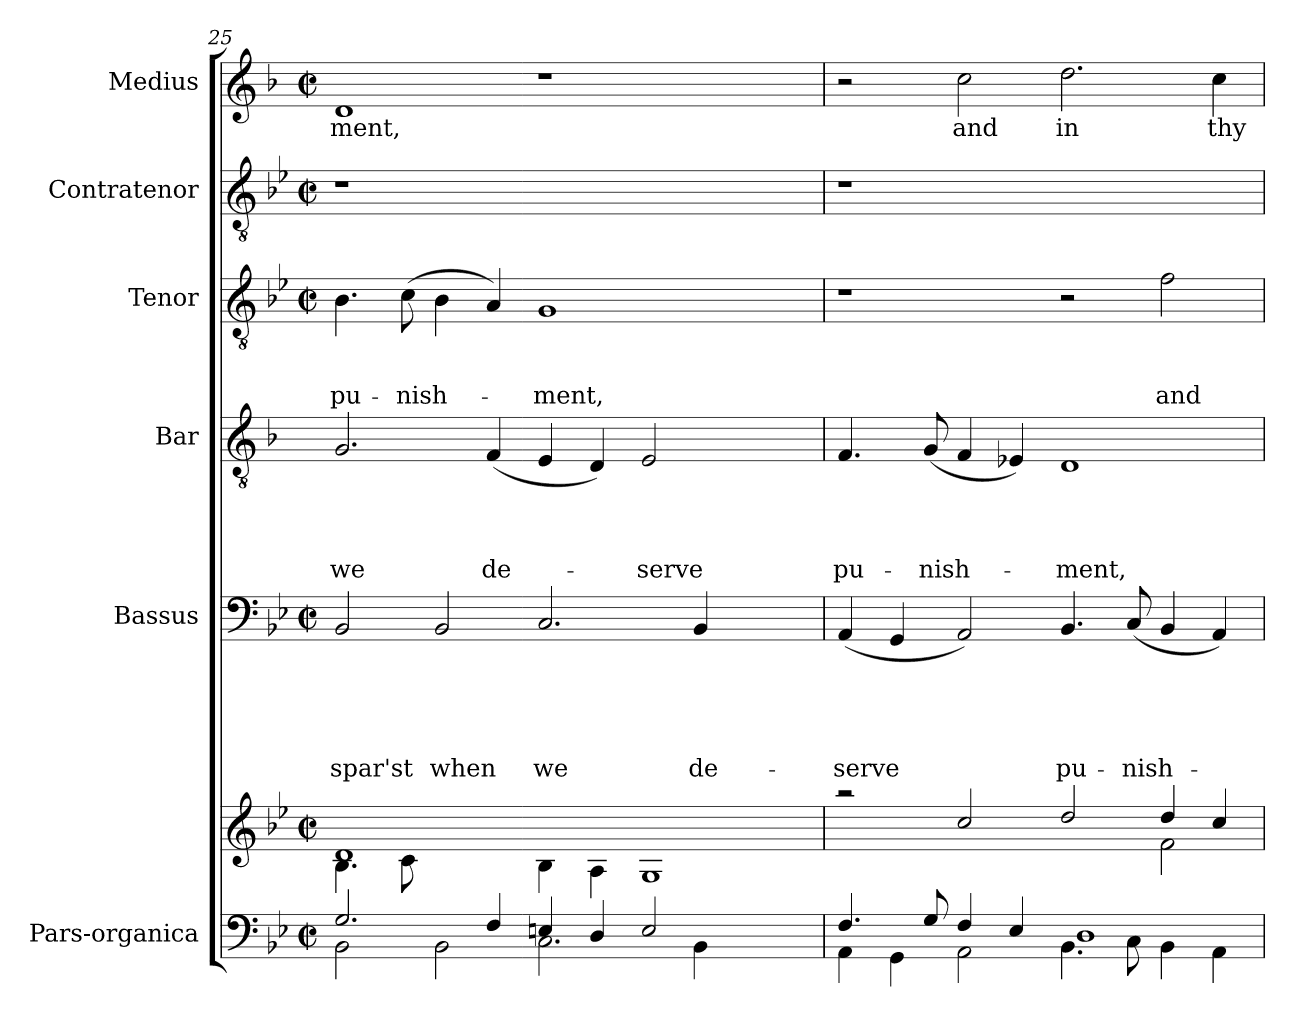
**kern	**kern	**kern	**text	**text	**text	**text	**text	**kern	**text	**text	**text	**text	**kern	**text	**text	**text	**kern	**kern	**text
*part6	*part6	*part5	*part5	*part5	*part5	*part5	*part5	*part4	*part4	*part4	*part4	*part4	*part3	*part3	*part3	*part3	*part2	*part1	*part1
*staff7	*staff6	*staff5	*staff5	*staff5	*staff5	*staff5	*staff5	*staff4	*staff4	*staff4	*staff4	*staff4	*staff3	*staff3	*staff3	*staff3	*staff2	*staff1	*staff1
*I"Pars-organica	*	*I"Bassus	*	*	*	*	*	*I"Bar	*	*	*	*	*I"Tenor	*	*	*	*I"Contratenor	*I"Medius	*
*	*	*I'B	*	*	*	*	*	*I'Bar	*	*	*	*	*I'T	*	*	*	*	*I'M	*
*clefF4	*clefG2	*clefF4	*	*	*	*	*	*clefGv2	*	*	*	*	*clefGv2	*	*	*	*clefGv2	*clefG2	*
*	*	*	*	*	*	*	*	*ITrd-3c-5	*	*	*	*	*ITrd-3c-5	*	*	*	*	*ITrd-3c-5	*
*k[b-e-]	*k[b-e-]	*k[b-e-]	*	*	*	*	*	*k[b-e-]	*	*	*	*	*k[b-e-a-]	*	*	*	*k[b-e-]	*k[b-e-]	*
*B-:	*B-:	*B-:	*	*	*	*	*	*B-:	*	*	*	*	*E-:	*	*	*	*B-:	*B-:	*
*M2/2	*M2/2	*M2/2	*	*	*	*	*	*	*	*	*	*	*M2/2	*	*	*	*M2/2	*M2/2	*
*met(c|)	*met(c|)	*met(c|)	*	*	*	*	*	*	*	*	*	*	*met(c|)	*	*	*	*met(c|)	*met(c|)	*
=25	=25	=25	=25	=25	=25	=25	=25	=25	=25	=25	=25	=25	=25	=25	=25	=25	=25	=25	=25
*^	*^	*	*	*	*	*	*	*	*	*	*	*	*	*	*	*	*	*	*
!	!	!	!	!	!	!	!	!	!LO:LY:b	!	!	!	!	!LO:LY:b	!	!	!	!LO:LY:b	!	!	!LO:LY:b
2BB-\	2.G/	1d	4.B-\	2BB-/	.	.	.	.	spar'st	2.c/	.	.	.	we	4.e-\	.	.	pu-	1r	1g	-ment,
!	!	!	!	!	!	!	!	!	!	!	!	!	!	!	!	!	!	!LO:LY:b	!	!	!
.	.	.	8c\	.	.	.	.	.	.	.	.	.	.	.	(>8f\	.	.	-nish-	.	.	.
!	!	!	!	!	!	!	!	!	!LO:LY:b	!	!	!	!	!	!	!	!	!	!	!	!
2BB-\	.	.	0ryy	2BB-/	.	.	.	.	when	.	.	.	.	.	4e-\	.	.	.	.	.	.
!	!	!	!	!	!	!	!	!	!	!	!	!	!	!LO:LY:b	!	!	!	!	!	!	!
.	4F/	.	.	.	.	.	.	.	.	(<4B-/	.	.	.	de-	4d/)	.	.	.	.	.	.
!	!	!	!	!	!	!	!	!	!LO:LY:b	!	!	!	!	!	!	!	!	!LO:LY:b	!	!	!
2.C\	4En/	4B-\	.	2.C/	.	.	.	.	we	4A/	.	.	.	.	1c	.	.	-ment,	1.ryy	1r	.
.	4D/	4A\	.	.	.	.	.	.	.	4G/)	.	.	.	.	.	.	.	.	.	.	.
!	!	!	!	!	!	!	!	!	!	!	!	!	!	!LO:LY:b	!	!	!	!	!	!	!
.	2E/	1G	.	.	.	.	.	.	.	2A/	.	.	.	-serve	.	.	.	.	.	.	.
!	!	!	!	!	!	!	!	!	!LO:LY:b	!	!	!	!	!	!	!	!	!	!	!	!
4BB-\	.	.	.	4BB-/	.	.	.	.	de-	.	.	.	.	.	.	.	.	.	.	.	.
2ryy	2ryy	.	.	2ryy	.	.	.	.	.	2ryy	.	.	.	.	2ryy	.	.	.	.	2ryy	.
=26	=26	=26	=26	=26	=26	=26	=26	=26	=26	=26	=26	=26	=26	=26	=26	=26	=26	=26	=26	=26	=26
!	!	!	!	!	!	!	!	!	!LO:LY:b	!	!	!	!	!LO:LY:b	!	!	!	!	!	!	!
4.F/	4AA\	2raa	1.ryy	(<4AA/	.	.	.	.	-serve	4.B-/	.	.	.	pu-	1r	.	.	.	1r	2r	.
.	4GG\	.	.	4GG/	.	.	.	.	.	.	.	.	.	.	.	.	.	.	.	.	.
!	!	!	!	!	!	!	!	!	!	!	!	!	!	!LO:LY:b	!	!	!	!	!	!	!
8G/	.	.	.	.	.	.	.	.	.	(<8c/	.	.	.	-nish-	.	.	.	.	.	.	.
!	!	!	!	!	!	!	!	!	!	!	!	!	!	!	!	!	!	!	!	!	!LO:LY:b
4F/	2AA\	2cc/	.	2AA/)	.	.	.	.	.	4B-/	.	.	.	.	.	.	.	.	.	2ff\	and
4E-/	.	.	.	.	.	.	.	.	.	4A-/)	.	.	.	.	.	.	.	.	.	.	.
!	!	!	!	!	!	!	!	!	!LO:LY:b	!	!	!	!	!LO:LY:b	!	!	!	!	!	!	!LO:LY:b
4.BB-\	1D	2dd/	.	4.BB-/	.	.	.	.	pu-	1G	.	.	.	-ment,	2r	.	.	.	1ryy	2.gg\	in
!	!	!	!	!	!	!	!	!	!LO:LY:b	!	!	!	!	!	!	!	!	!	!	!	!
8C\	.	.	.	(<8C/	.	.	.	.	-nish-	.	.	.	.	.	.	.	.	.	.	.	.
!	!	!	!	!	!	!	!	!	!	!	!	!	!	!	!	!	!	!LO:LY:b	!	!	!
4BB-\	.	4dd/	2f\	4BB-/	.	.	.	.	.	.	.	.	.	.	2b-\	.	.	and	.	.	.
!	!	!	!	!	!	!	!	!	!	!	!	!	!	!	!	!	!	!	!	!	!LO:LY:b
4AA\	.	4cc/	.	4AA/)	.	.	.	.	.	.	.	.	.	.	.	.	.	.	.	4ff\	thy
*v	*v	*	*	*	*	*	*	*	*	*	*	*	*	*	*	*	*	*	*	*	*
*	*v	*v	*	*	*	*	*	*	*	*	*	*	*	*	*	*	*	*	*	*
=	=	=	=	=	=	=	=	=	=	=	=	=	=	=	=	=	=	=	=
*-	*-	*-	*-	*-	*-	*-	*-	*-	*-	*-	*-	*-	*-	*-	*-	*-	*-	*-	*-
